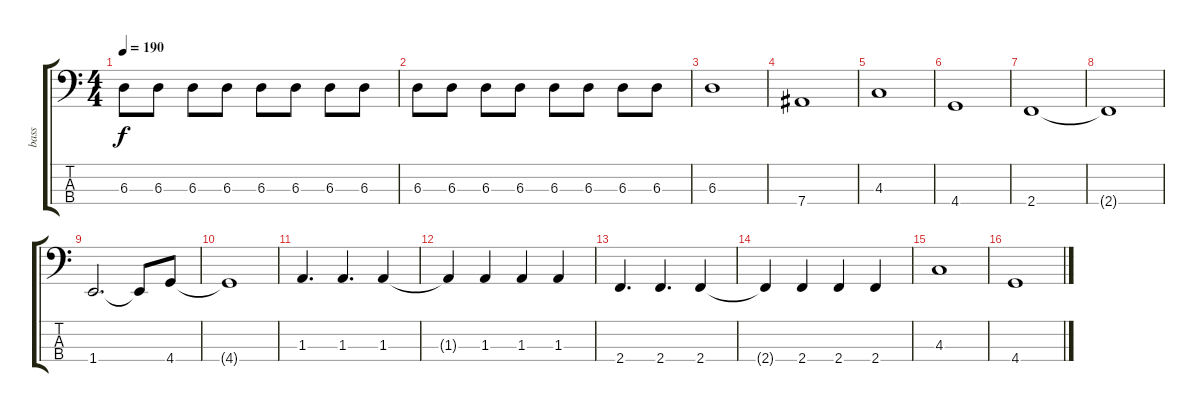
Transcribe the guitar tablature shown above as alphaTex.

\track ("bass" "bass") {instrument electricbassfinger}
\staff {score tabs}
\tuning (Gb2 Db2 Ab1 Eb1) {hide}
\ts (4 4)
\tempo 190
\clef f4
\ks c
6.3.8{dy f} 6.3.8 6.3.8 6.3.8 6.3.8 6.3.8 6.3.8 6.3.8 |
6.3.8 6.3.8 6.3.8 6.3.8 6.3.8 6.3.8 6.3.8 6.3.8 |
6.3.1 |
7.4.1 |
4.3.1 |
4.4.1 |
2.4.1 |
2.4{t}.1 |
1.4.2{d} 1.4{t}.8 4.4.8 |
4.4{t}.1 |
1.3.4{d} 1.3.4{d} 1.3.4 |
1.3{t}.4 1.3.4 1.3.4 1.3.4 |
2.4.4{d} 2.4.4{d} 2.4.4 |
2.4{t}.4 2.4.4 2.4.4 2.4.4 |
4.3.1 |
4.4.1
